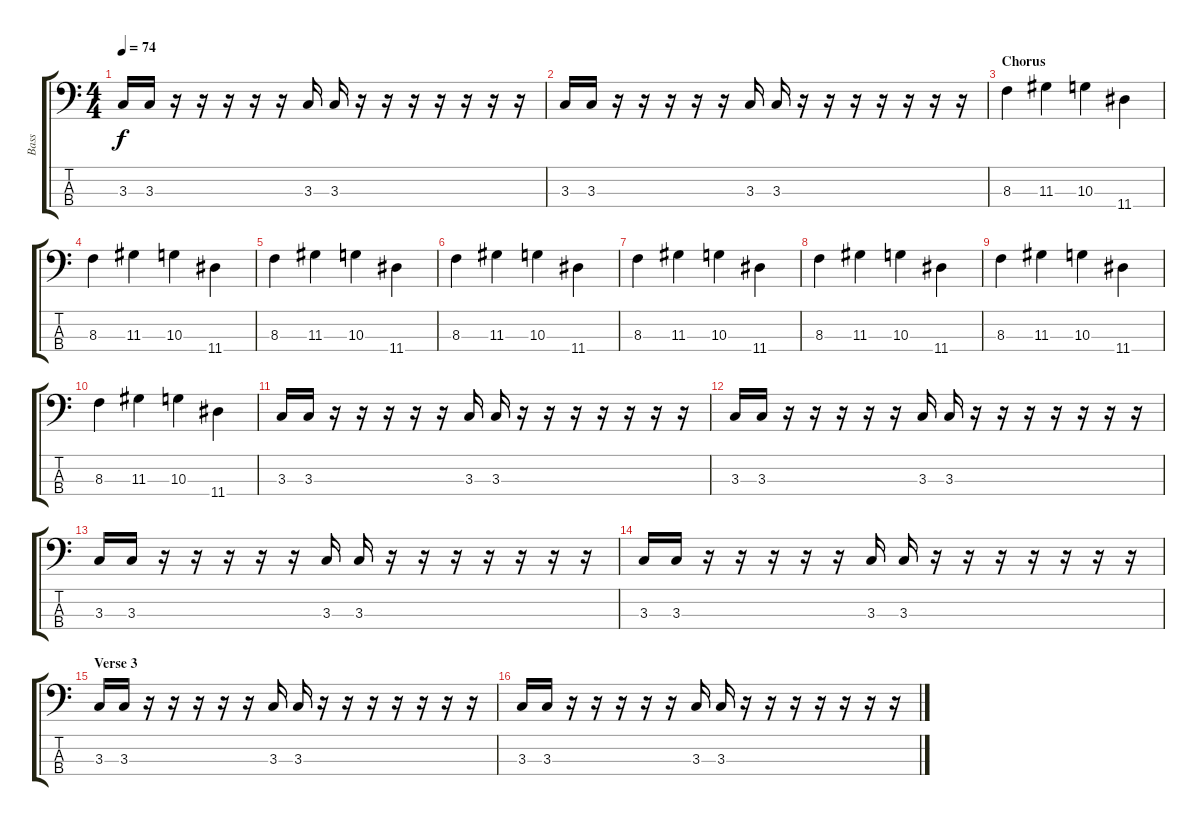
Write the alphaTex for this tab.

\track ("Bass" "Bass") {instrument electricbassfinger}
\staff {score tabs}
\tuning (G2 D2 A1 E1) {hide}
\ts (4 4)
\tempo 74
\clef f4
\ks c
3.3.16{dy f} 3.3.16 r.16 r.16 r.16 r.16 r.16 3.3.16 3.3.16 r.16 r.16 r.16 r.16 r.16 r.16 r.16 |
3.3.16 3.3.16 r.16 r.16 r.16 r.16 r.16 3.3.16 3.3.16 r.16 r.16 r.16 r.16 r.16 r.16 r.16 |
\section ("" "Chorus")
8.3.4 11.3.4 10.3.4 11.4.4 |
8.3.4 11.3.4 10.3.4 11.4.4 |
8.3.4 11.3.4 10.3.4 11.4.4 |
8.3.4 11.3.4 10.3.4 11.4.4 |
8.3.4 11.3.4 10.3.4 11.4.4 |
8.3.4 11.3.4 10.3.4 11.4.4 |
8.3.4 11.3.4 10.3.4 11.4.4 |
8.3.4 11.3.4 10.3.4 11.4.4 |
3.3.16 3.3.16 r.16 r.16 r.16 r.16 r.16 3.3.16 3.3.16 r.16 r.16 r.16 r.16 r.16 r.16 r.16 |
3.3.16 3.3.16 r.16 r.16 r.16 r.16 r.16 3.3.16 3.3.16 r.16 r.16 r.16 r.16 r.16 r.16 r.16 |
3.3.16 3.3.16 r.16 r.16 r.16 r.16 r.16 3.3.16 3.3.16 r.16 r.16 r.16 r.16 r.16 r.16 r.16 |
3.3.16 3.3.16 r.16 r.16 r.16 r.16 r.16 3.3.16 3.3.16 r.16 r.16 r.16 r.16 r.16 r.16 r.16 |
\section ("" "Verse 3")
3.3.16 3.3.16 r.16 r.16 r.16 r.16 r.16 3.3.16 3.3.16 r.16 r.16 r.16 r.16 r.16 r.16 r.16 |
3.3.16 3.3.16 r.16 r.16 r.16 r.16 r.16 3.3.16 3.3.16 r.16 r.16 r.16 r.16 r.16 r.16 r.16
